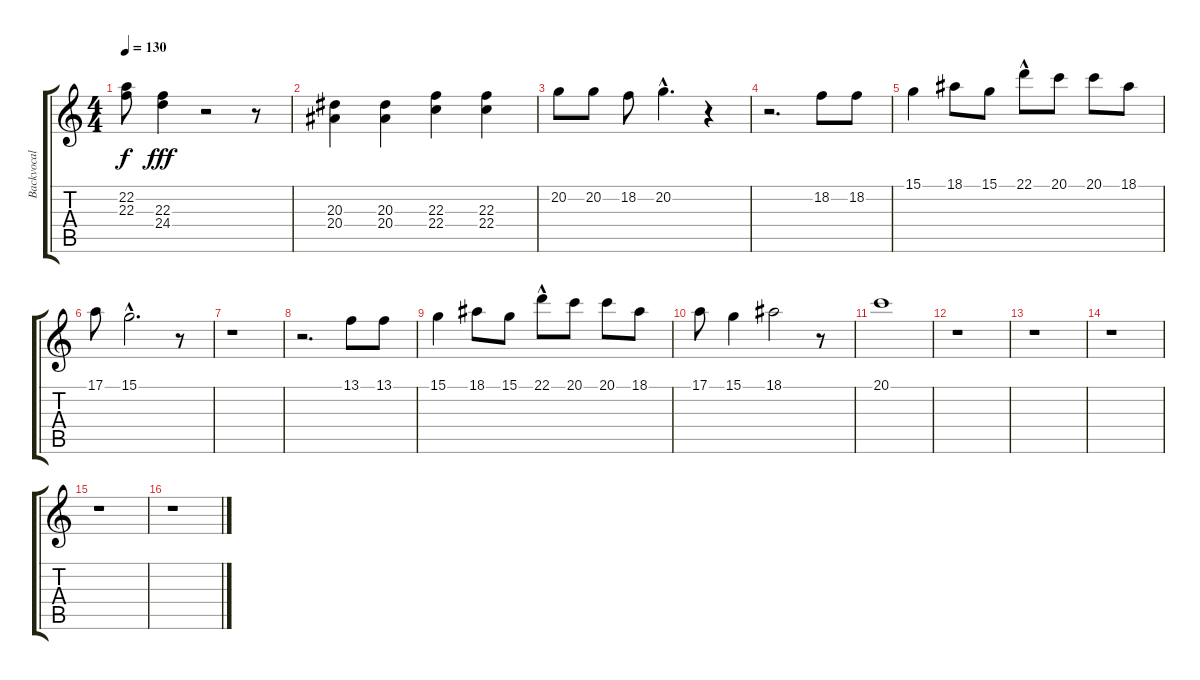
\track ("Backvocal" "Backvocal") {instrument choiraahs}
\staff {score tabs}
\tuning (E4 B3 G3 D3 A2 E2) {hide}
\ts (4 4)
\tempo 130
\clef g2
\ks c
(22.2{t} 22.3{t}).8{dy f} (22.3 24.4).4{dy fff} r.2 r.8 |
(20.3 20.4).4 (20.3 20.4).4 (22.3 22.4).4 (22.3 22.4).4 |
20.2.8 20.2.8 18.2.8 20.2{hac}.4{d} r.4 |
r.2{d} 18.2.8 18.2.8 |
15.1.4 18.1.8 15.1.8 22.1{hac}.8 20.1.8 20.1.8 18.1.8 |
17.1.8 15.1{hac}.2{d} r.8 |
r.1 |
r.2{d} 13.1.8 13.1.8 |
15.1.4 18.1.8 15.1.8 22.1{hac}.8 20.1.8 20.1.8 18.1.8 |
17.1.8 15.1.4 18.1.2 r.8 |
20.1.1 |
r.1 |
r.1 |
r.1 |
r.1 |
r.1
